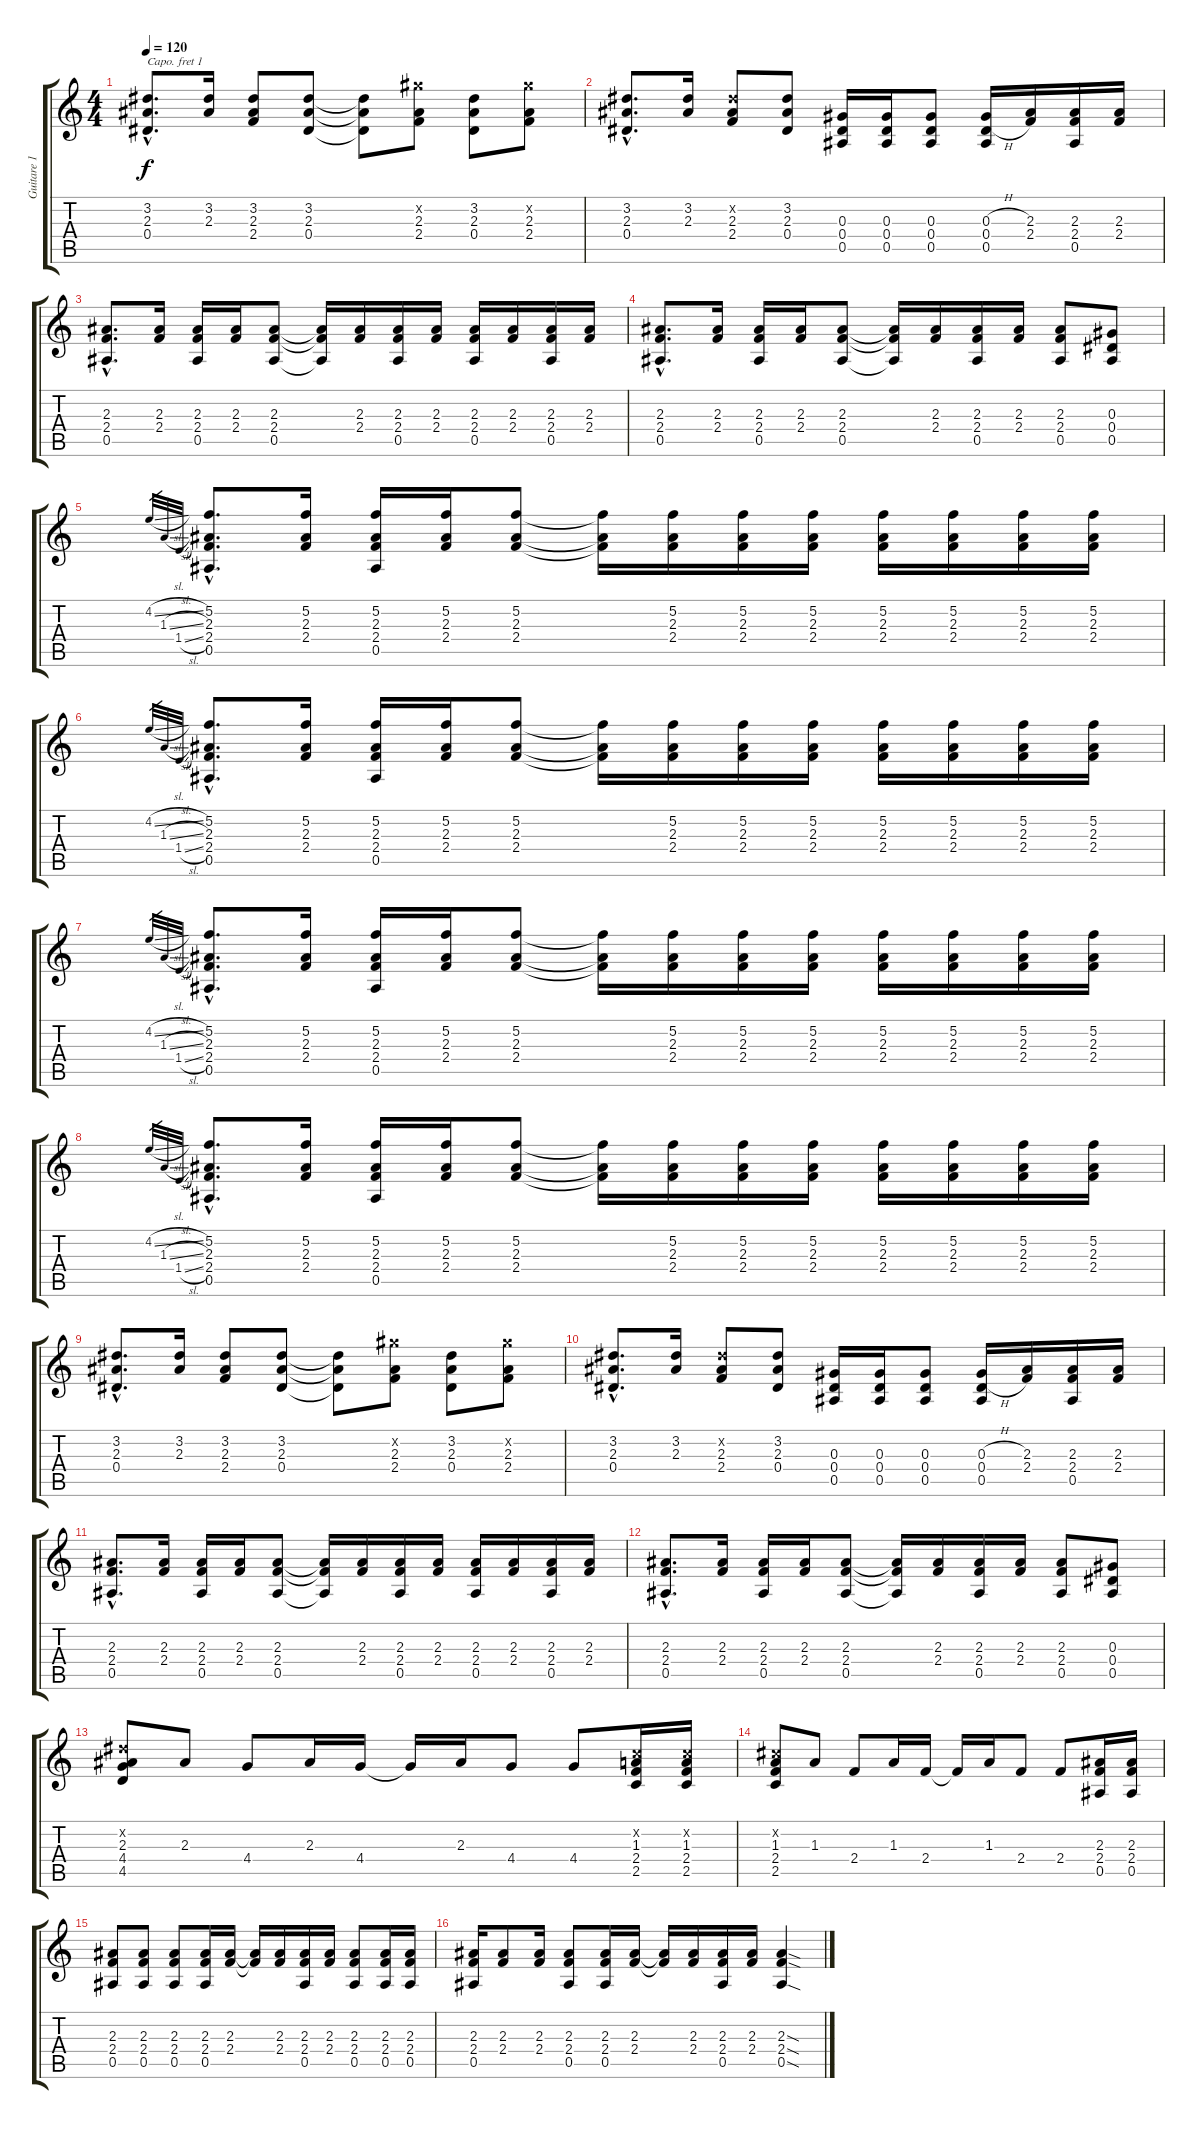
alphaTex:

\track ("Guitare 1" "Guitare 1") {instrument distortionguitar}
\staff {score tabs}
\capo 1
\tuning (E4 B3 G3 D3 A2 E2) {hide}
\ts (4 4)
\tempo 120
\clef g2
\ks c
(3.2{hac} 2.3{hac} 0.4{hac}).8{d dy f} (3.2 2.3).16 (3.2 2.3 2.4).8 (3.2 2.3 0.4).8 (3.2{t} 2.3{t} 0.4{t}).8 (8.2{x} 2.3 2.4).8 (3.2 2.3 0.4).8 (8.2{x} 2.3 2.4).8 |
(3.2{hac} 2.3{hac} 0.4{hac}).8{d} (3.2 2.3).16 (3.2{x} 2.3 2.4).8 (3.2 2.3 0.4).8 (0.3 0.4 0.5).16 (0.3 0.4 0.5).16 (0.3 0.4 0.5).8 (0.3{h} 0.4{h} 0.5).16 (2.3 2.4).16 (2.3 2.4 0.5).16 (2.3 2.4).16 |
(2.3{hac} 2.4{hac} 0.5{hac}).8{d} (2.3 2.4).16 (2.3 2.4 0.5).16 (2.3 2.4).16 (2.3 2.4 0.5).8 (2.3{t} 2.4{t} 0.5{t}).16 (2.3 2.4).16 (2.3 2.4 0.5).16 (2.3 2.4).16 (2.3 2.4 0.5).16 (2.3 2.4).16 (2.3 2.4 0.5).16 (2.3 2.4).16 |
(2.3{hac} 2.4{hac} 0.5{hac}).8{d} (2.3 2.4).16 (2.3 2.4 0.5).16 (2.3 2.4).16 (2.3 2.4 0.5).8 (2.3{t} 2.4{t} 0.5{t}).16 (2.3 2.4).16 (2.3 2.4 0.5).16 (2.3 2.4).16 (2.3 2.4 0.5).8 (0.3 0.4 0.5).8 |
4.2{sl}.32{gr} 1.3{sl}.32{gr} 1.4{sl}.32{gr} (5.2{hac} 2.3{hac} 2.4{hac} 0.5{hac}).8{d} (5.2 2.3 2.4).16 (5.2 2.3 2.4 0.5).16 (5.2 2.3 2.4).16 (5.2 2.3 2.4).8 (5.2{t} 2.3{t} 2.4{t}).16 (5.2 2.3 2.4).16 (5.2 2.3 2.4).16 (5.2 2.3 2.4).16 (5.2 2.3 2.4).16 (5.2 2.3 2.4).16 (5.2 2.3 2.4).16 (5.2 2.3 2.4).16 |
4.2{sl}.32{gr} 1.3{sl}.32{gr} 1.4{sl}.32{gr} (5.2{hac} 2.3{hac} 2.4{hac} 0.5{hac}).8{d} (5.2 2.3 2.4).16 (5.2 2.3 2.4 0.5).16 (5.2 2.3 2.4).16 (5.2 2.3 2.4).8 (5.2{t} 2.3{t} 2.4{t}).16 (5.2 2.3 2.4).16 (5.2 2.3 2.4).16 (5.2 2.3 2.4).16 (5.2 2.3 2.4).16 (5.2 2.3 2.4).16 (5.2 2.3 2.4).16 (5.2 2.3 2.4).16 |
4.2{sl}.32{gr} 1.3{sl}.32{gr} 1.4{sl}.32{gr} (5.2{hac} 2.3{hac} 2.4{hac} 0.5{hac}).8{d} (5.2 2.3 2.4).16 (5.2 2.3 2.4 0.5).16 (5.2 2.3 2.4).16 (5.2 2.3 2.4).8 (5.2{t} 2.3{t} 2.4{t}).16 (5.2 2.3 2.4).16 (5.2 2.3 2.4).16 (5.2 2.3 2.4).16 (5.2 2.3 2.4).16 (5.2 2.3 2.4).16 (5.2 2.3 2.4).16 (5.2 2.3 2.4).16 |
4.2{sl}.32{gr} 1.3{sl}.32{gr} 1.4{sl}.32{gr} (5.2{hac} 2.3{hac} 2.4{hac} 0.5{hac}).8{d} (5.2 2.3 2.4).16 (5.2 2.3 2.4 0.5).16 (5.2 2.3 2.4).16 (5.2 2.3 2.4).8 (5.2{t} 2.3{t} 2.4{t}).16 (5.2 2.3 2.4).16 (5.2 2.3 2.4).16 (5.2 2.3 2.4).16 (5.2 2.3 2.4).16 (5.2 2.3 2.4).16 (5.2 2.3 2.4).16 (5.2 2.3 2.4).16 |
(3.2{hac} 2.3{hac} 0.4{hac}).8{d} (3.2 2.3).16 (3.2 2.3 2.4).8 (3.2 2.3 0.4).8 (3.2{t} 2.3{t} 0.4{t}).8 (8.2{x} 2.3 2.4).8 (3.2 2.3 0.4).8 (8.2{x} 2.3 2.4).8 |
(3.2{hac} 2.3{hac} 0.4{hac}).8{d} (3.2 2.3).16 (3.2{x} 2.3 2.4).8 (3.2 2.3 0.4).8 (0.3 0.4 0.5).16 (0.3 0.4 0.5).16 (0.3 0.4 0.5).8 (0.3{h} 0.4{h} 0.5).16 (2.3 2.4).16 (2.3 2.4 0.5).16 (2.3 2.4).16 |
(2.3{hac} 2.4{hac} 0.5{hac}).8{d} (2.3 2.4).16 (2.3 2.4 0.5).16 (2.3 2.4).16 (2.3 2.4 0.5).8 (2.3{t} 2.4{t} 0.5{t}).16 (2.3 2.4).16 (2.3 2.4 0.5).16 (2.3 2.4).16 (2.3 2.4 0.5).16 (2.3 2.4).16 (2.3 2.4 0.5).16 (2.3 2.4).16 |
(2.3{hac} 2.4{hac} 0.5{hac}).8{d} (2.3 2.4).16 (2.3 2.4 0.5).16 (2.3 2.4).16 (2.3 2.4 0.5).8 (2.3{t} 2.4{t} 0.5{t}).16 (2.3 2.4).16 (2.3 2.4 0.5).16 (2.3 2.4).16 (2.3 2.4 0.5).8 (0.3 0.4 0.5).8 |
(3.2{x} 2.3 4.4 4.5).8 2.3.8 4.4.8 2.3.16 4.4.16 4.4{t}.16 2.3.16 4.4.8 4.4.8 (0.2{x} 1.3 2.4 2.5).16 (0.2{x} 1.3 2.4 2.5).16 |
(1.2{x} 1.3 2.4 2.5).8 1.3.8 2.4.8 1.3.16 2.4.16 2.4{t}.16 1.3.16 2.4.8 2.4.8 (2.3 2.4 0.5).16 (2.3 2.4 0.5).16 |
(2.3 2.4 0.5).8 (2.3 2.4 0.5).8 (2.3 2.4 0.5).8 (2.3 2.4 0.5).16 (2.3 2.4).16 (2.3{t} 2.4{t}).16 (2.3 2.4).16 (2.3 2.4 0.5).16 (2.3 2.4).16 (2.3 2.4 0.5).8 (2.3 2.4 0.5).16 (2.3 2.4 0.5).16 |
(2.3 2.4 0.5).16 (2.3 2.4).8 (2.3 2.4).16 (2.3 2.4 0.5).8 (2.3 2.4 0.5).16 (2.3 2.4).16 (2.3{t} 2.4{t}).16 (2.3 2.4).16 (2.3 2.4 0.5).16 (2.3 2.4).16 (2.3{sod} 2.4{sod} 0.5{sod}).4
